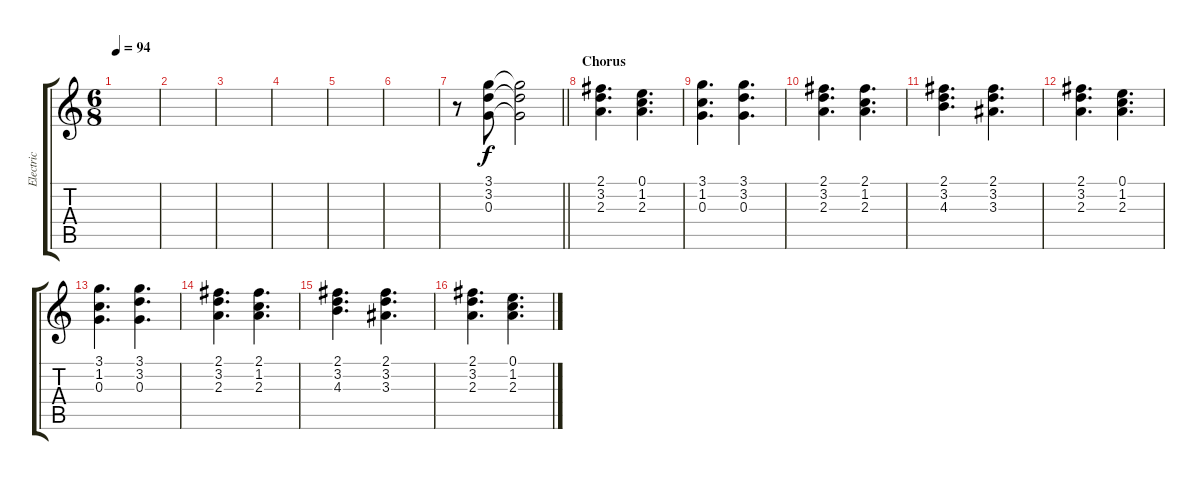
\track ("Electric" "Electric") {instrument overdrivenguitar}
\staff {score tabs}
\tuning (E4 B3 G3 D3 A2 E2) {hide}
\ts (6 8)
\tempo 94
\clef g2
\ks c
|
|
|
|
|
|
\barLineRight lightlight
r.8 (3.1 3.2 0.3).8 (3.1{t} 3.2{t} 0.3{t}).2 |
\section ("" "Chorus")
(2.1 3.2 2.3).4{d} (0.1 1.2 2.3).4{d} |
(3.1 1.2 0.3).4{d} (3.1 3.2 0.3).4{d} |
(2.1 3.2 2.3).4{d} (2.1 1.2 2.3).4{d} |
(2.1 3.2 4.3).4{d} (2.1 3.2 3.3).4{d} |
(2.1 3.2 2.3).4{d} (0.1 1.2 2.3).4{d} |
(3.1 1.2 0.3).4{d} (3.1 3.2 0.3).4{d} |
(2.1 3.2 2.3).4{d} (2.1 1.2 2.3).4{d} |
(2.1 3.2 4.3).4{d} (2.1 3.2 3.3).4{d} |
(2.1 3.2 2.3).4{d} (0.1 1.2 2.3).4{d}
